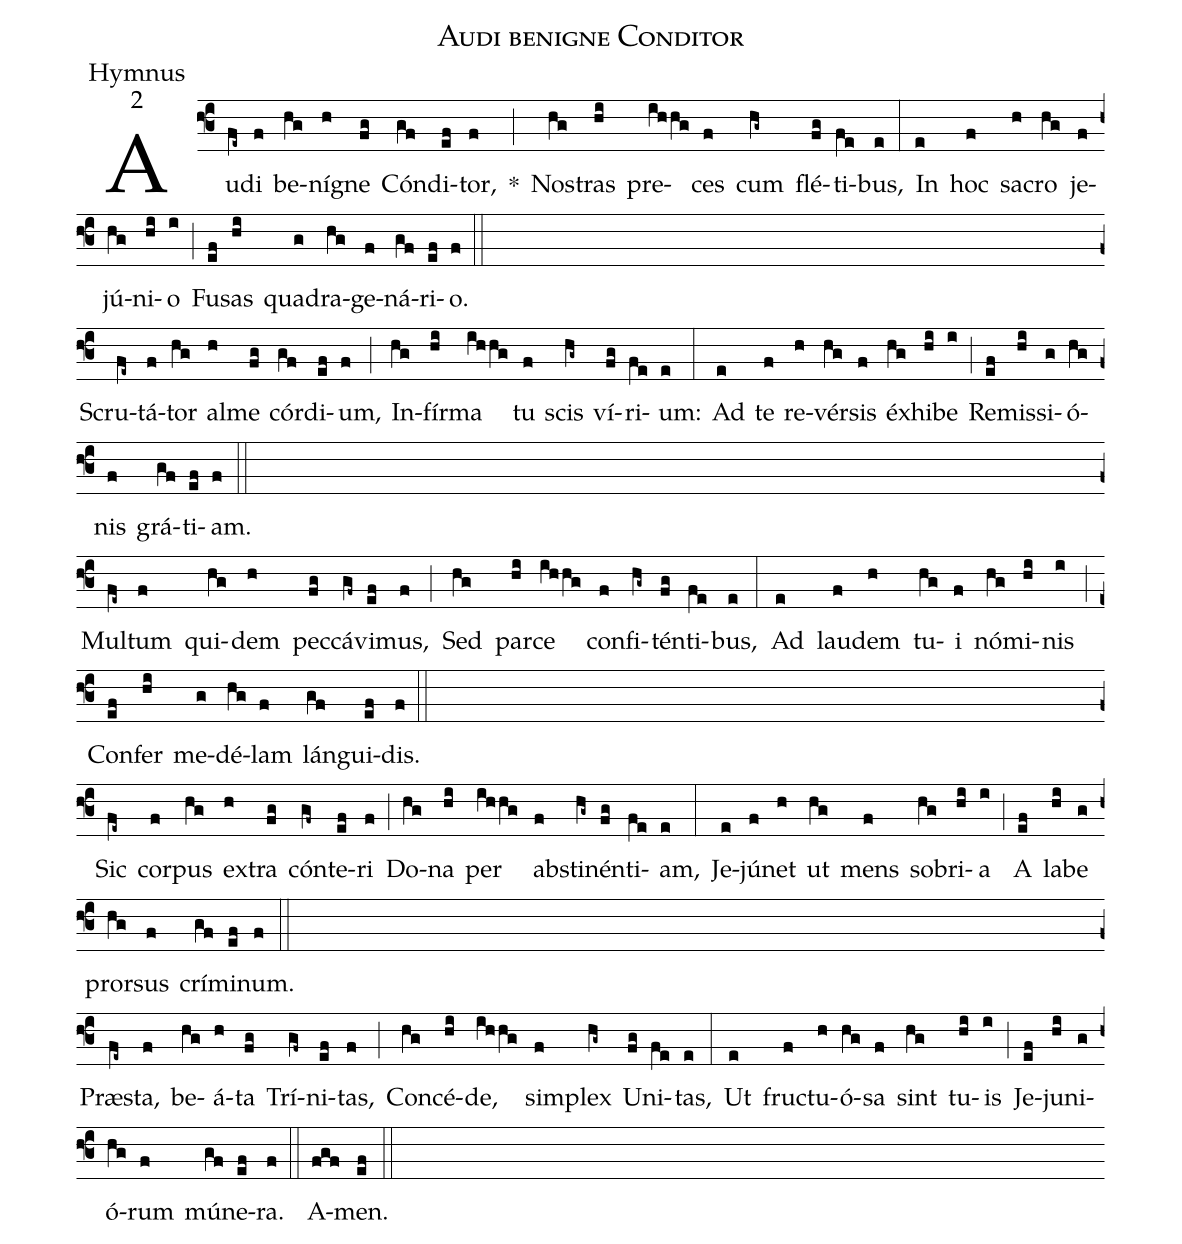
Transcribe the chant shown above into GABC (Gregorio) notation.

name:Audi benigne Conditor;
office-part:Hymnus;
mode:2;
%%
Au(f3fe~)di(f) be(hg)níg(h)ne(fg) Cón(gf)di(ef)tor,(f)
*(;) Nos(hg)tras(hi) pre(ihhg)ces(f) cum(hg~) flé(fg)ti(fe)bus,(e) (:) In(e) hoc(f) sa(h)cro(hg) je(f)jú(hg)ni(hi)o(i)
(;) Fu(ef)sas(hi) qua(g)dra(hg)ge(f)ná(gf)ri(ef)o.(f) (::) (Z)
Scru(fe~)tá(f)tor(hg)  al(h)me(fg) cór(gf)di(ef)um,(f) (;) In(hg)fír(hi)ma(ihhg) tu(f)  scis(hg~) ví(fg)ri(fe)um:(e) (:) Ad(e) te(f) re(h)vér(hg)sis(f) éx(hg)hi(hi)be(i) (;) Re(ef)mis(hi)si(g)ó(hg)nis(f) grá(gf)ti(ef)am.(f) (::) (Z)

Mul(fe~)tum(f) qui(hg)dem(h) pec(fg)cá(gf~)vi(ef)mus,(f) (;) Sed(hg) par(hi)ce(ihhg) con(f)fi(hg~)tén(fg)ti(fe)bus,(e) (:) Ad(e) lau(f)dem(h) tu(hg)i(f) nó(hg)mi(hi)nis(i) (;) Con(ef)fer(hi) me(g)dé(hg)lam(f) lán(gf)gui(ef)dis.(f) (::) (Z)

Sic(fe~) cor(f)pus(hg) ex(h)tra(fg) cón(gf~)te(ef)ri(f) (;) Do(hg)na(hi) per(ihhg) ab(f)sti(hg~)nén(fg)ti(fe)am,(e) (:) Je(e)jú(f)net(h) ut(hg) mens(f) so(hg)bri(hi)a(i) (;) A(ef) la(hi)be(g) pror(hg)sus(f) crí(gf)mi(ef)num.(f) (::) (Z)

Præ(fe~)sta,(f) be(hg)á(h)ta(fg) Trí(gf~)ni(ef)tas,(f) (;) Con(hg)cé(hi)de,(ihhg) sim(f)plex(hg~) U(fg)ni(fe)tas,(e) (:) Ut(e) fruc(f)tu(h)ó(hg)sa(f) sint(hg) tu(hi)is(i) (;) Je(ef)ju(hi)ni(g)ó(hg)rum(f) mú(gf)ne(ef)ra.(f) (::) A(fgf)men.(ef) (::)
